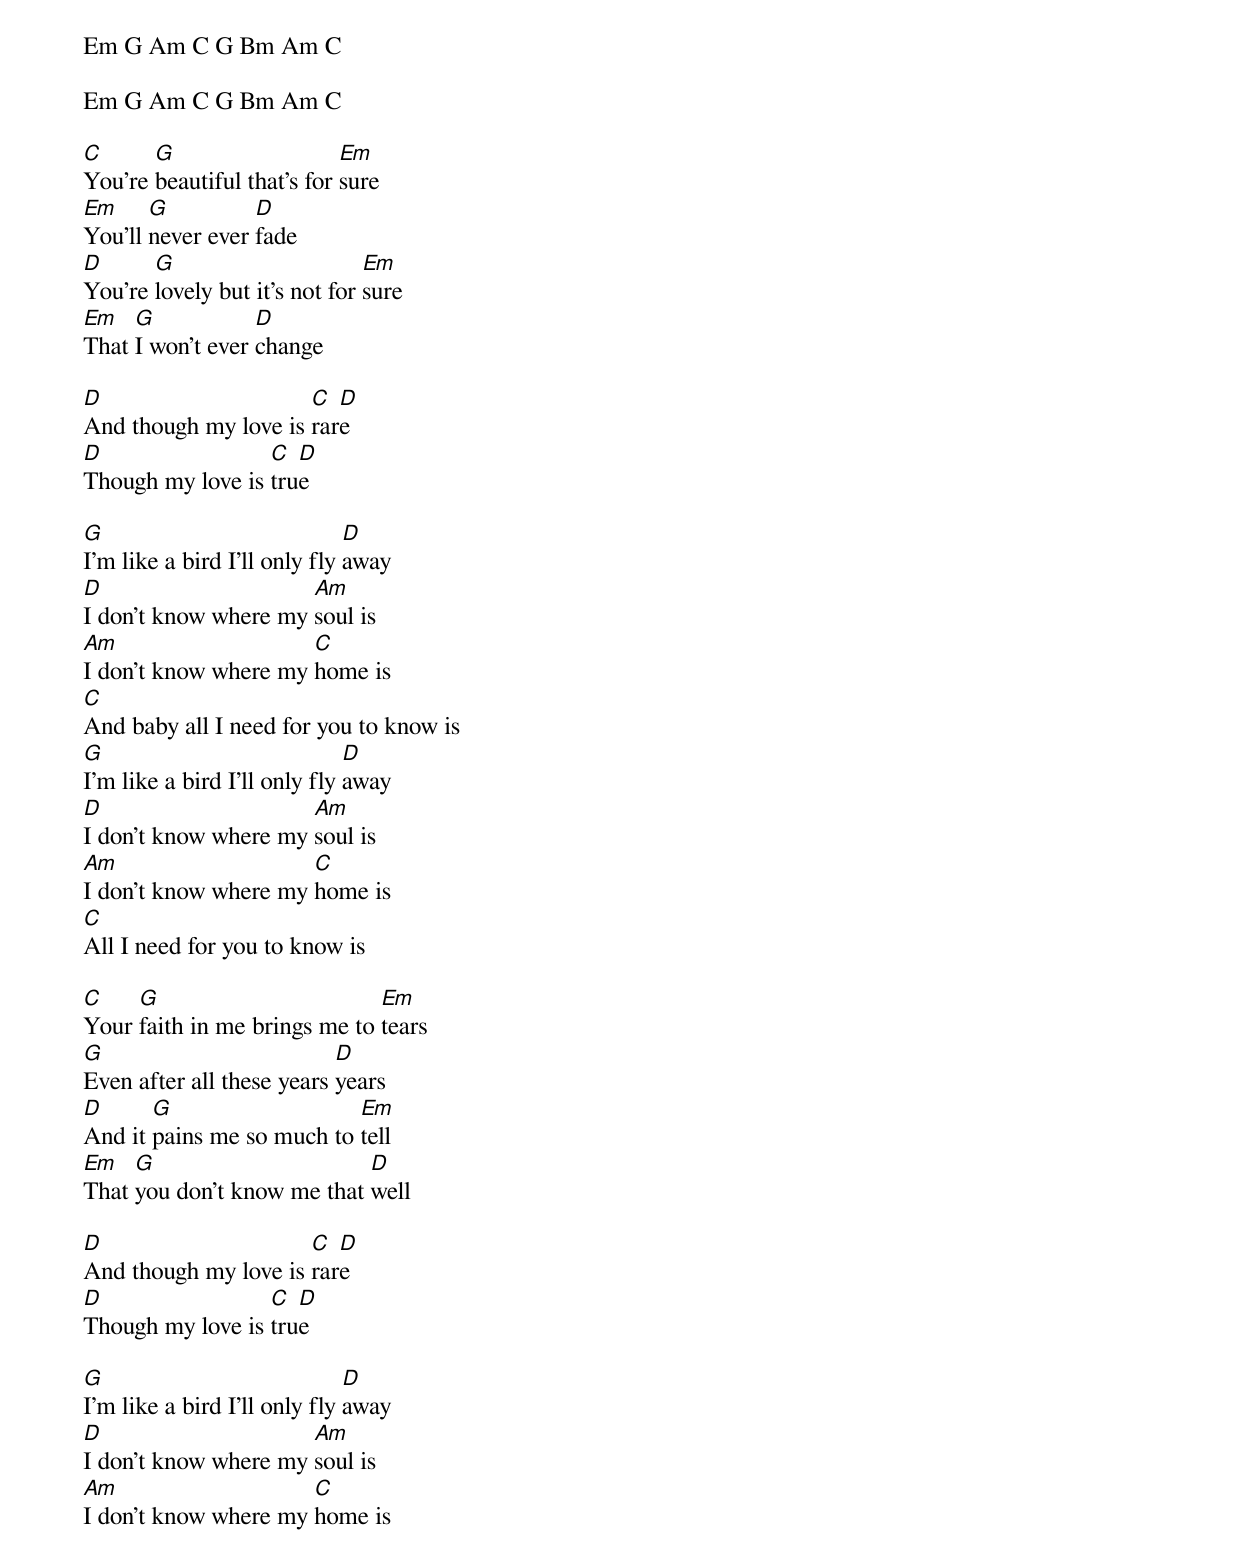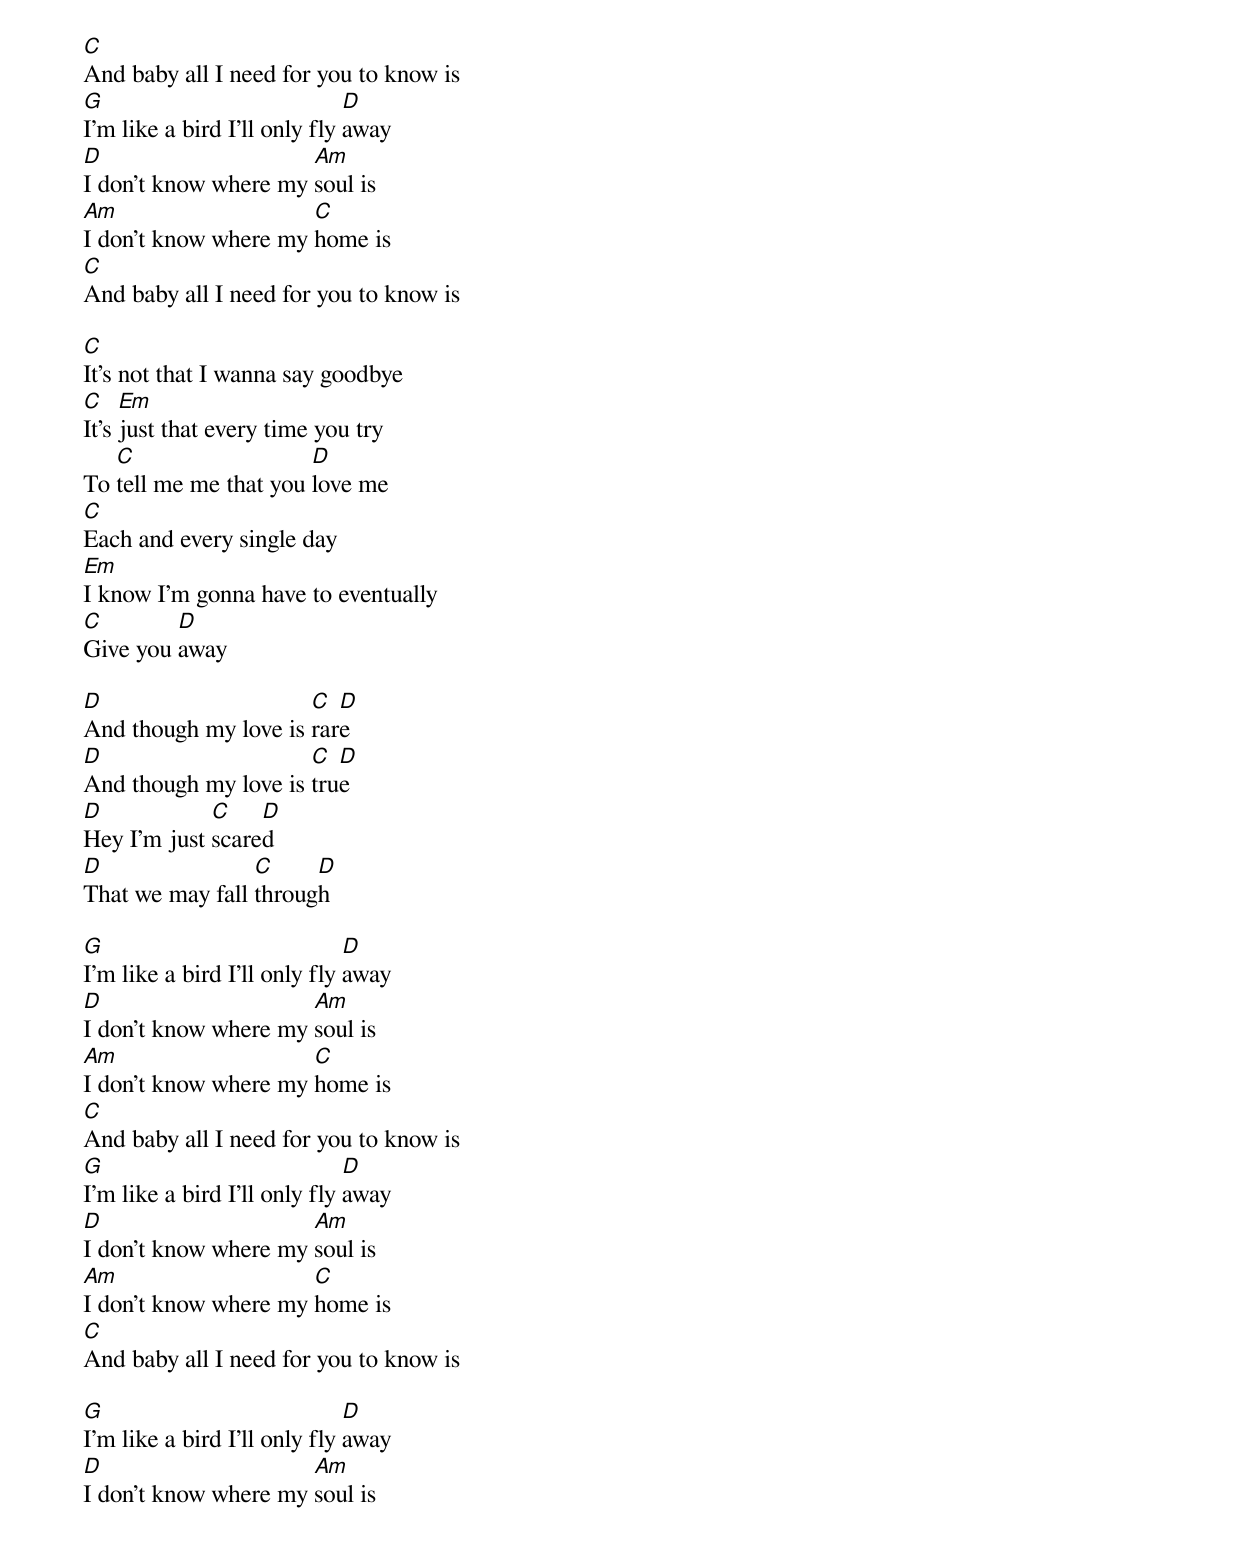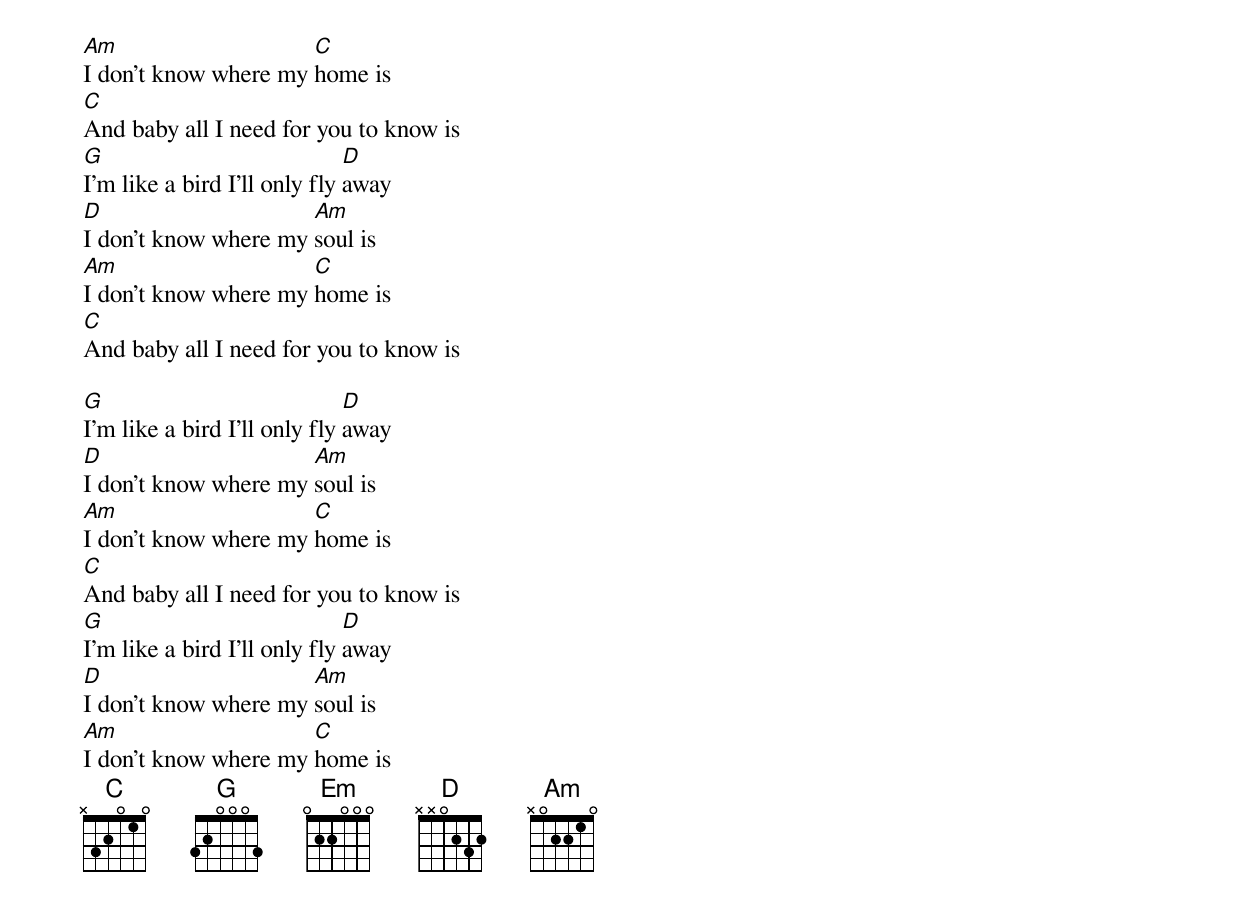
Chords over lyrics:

Em G Am C G Bm Am C

Em G Am C G Bm Am C

C      G                    Em
You're beautiful that's for sure
Em     G          D
You'll never ever fade
D      G                       Em
You're lovely but it's not for sure
Em   G            D
That I won't ever change

D                     C  D
And though my love is rare
D                 C  D
Though my love is true

G                             D
I'm like a bird I'll only fly away
D                     Am
I don't know where my soul is
Am                    C
I don't know where my home is
C
And baby all I need for you to know is
G                             D
I'm like a bird I'll only fly away
D                     Am
I don't know where my soul is
Am                    C
I don't know where my home is
C
All I need for you to know is

C    G                        Em
Your faith in me brings me to tears
G                          D
Even after all these years years
D      G                   Em
And it pains me so much to tell
Em   G                      D
That you don't know me that well

D                     C  D
And though my love is rare
D                 C  D
Though my love is true

G                             D
I'm like a bird I'll only fly away
D                     Am
I don't know where my soul is
Am                    C
I don't know where my home is
C
And baby all I need for you to know is
G                             D
I'm like a bird I'll only fly away
D                     Am
I don't know where my soul is
Am                    C
I don't know where my home is
C
And baby all I need for you to know is

C
It's not that I wanna say goodbye
C    Em
It's just that every time you try
   C                   D
To tell me me that you love me
C
Each and every single day
Em
I know I'm gonna have to eventually
C        D
Give you away

D                     C  D
And though my love is rare
D                     C  D
And though my love is true
D            C    D
Hey I'm just scared
D                C     D
That we may fall through

G                             D
I'm like a bird I'll only fly away
D                     Am
I don't know where my soul is
Am                    C
I don't know where my home is
C
And baby all I need for you to know is
G                             D
I'm like a bird I'll only fly away
D                     Am
I don't know where my soul is
Am                    C
I don't know where my home is
C
And baby all I need for you to know is

G                             D
I'm like a bird I'll only fly away
D                     Am
I don't know where my soul is
Am                    C
I don't know where my home is
C
And baby all I need for you to know is
G                             D
I'm like a bird I'll only fly away
D                     Am
I don't know where my soul is
Am                    C
I don't know where my home is
C
And baby all I need for you to know is

G                             D
I'm like a bird I'll only fly away
D                     Am
I don't know where my soul is
Am                    C
I don't know where my home is
C
And baby all I need for you to know is
G                             D
I'm like a bird I'll only fly away
D                     Am
I don't know where my soul is
Am                    C
I don't know where my home is
